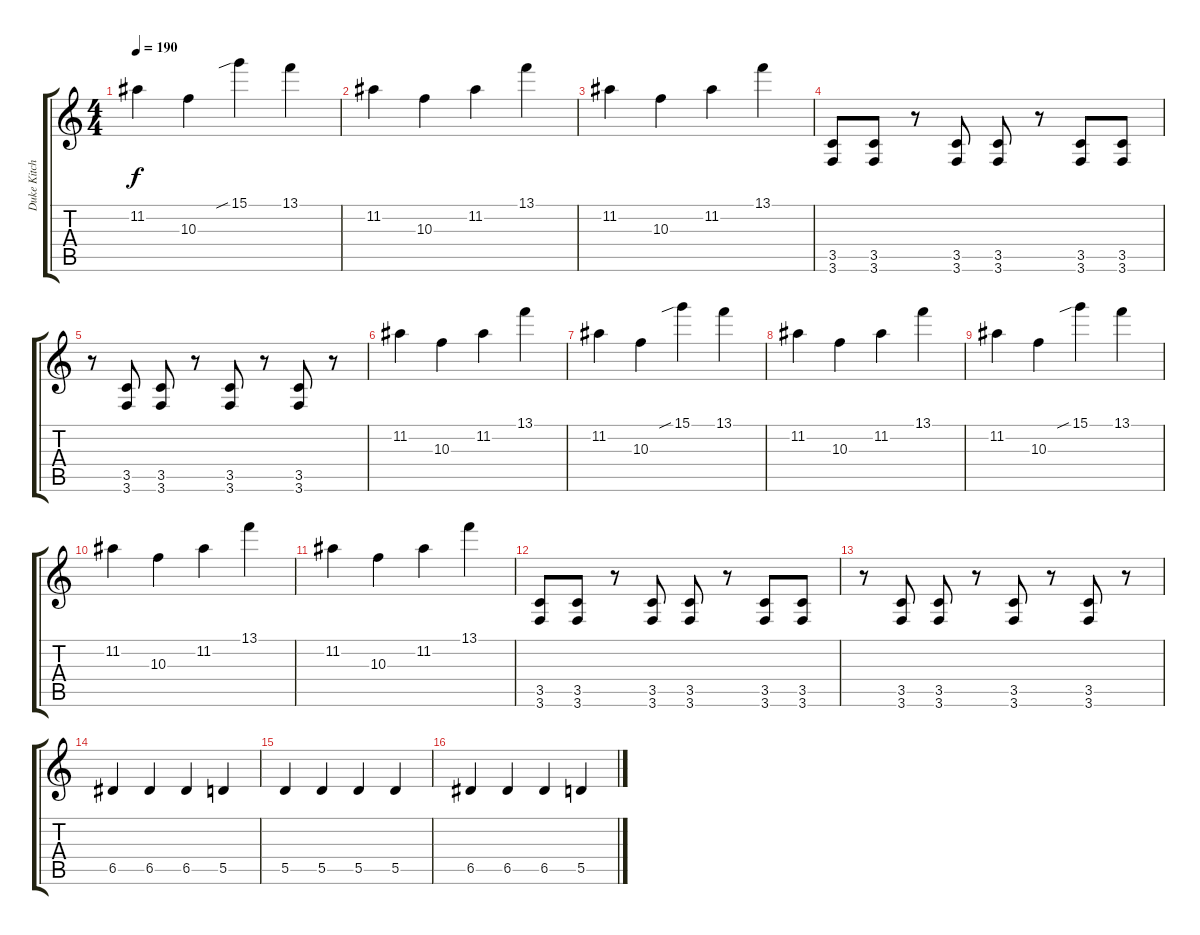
\track ("Duke Kitchens" "Duke Kitch") {instrument distortionguitar}
\staff {score tabs}
\tuning (E4 B3 G3 D3 A2 D2) {hide}
\ts (4 4)
\tempo 190
\clef g2
\ks c
11.2.4{dy f} 10.3.4 15.1{sib}.4 13.1.4 |
11.2.4 10.3.4 11.2.4 13.1.4 |
11.2.4 10.3.4 11.2.4 13.1.4 |
(3.5 3.6).8 (3.5 3.6).8 r.8 (3.5 3.6).8 (3.5 3.6).8 r.8 (3.5 3.6).8 (3.5 3.6).8 |
r.8 (3.5 3.6).8 (3.5 3.6).8 r.8 (3.5 3.6).8 r.8 (3.5 3.6).8 r.8 |
11.2.4 10.3.4 11.2.4 13.1.4 |
11.2.4 10.3.4 15.1{sib}.4 13.1.4 |
11.2.4 10.3.4 11.2.4 13.1.4 |
11.2.4 10.3.4 15.1{sib}.4 13.1.4 |
11.2.4 10.3.4 11.2.4 13.1.4 |
11.2.4 10.3.4 11.2.4 13.1.4 |
(3.5 3.6).8 (3.5 3.6).8 r.8 (3.5 3.6).8 (3.5 3.6).8 r.8 (3.5 3.6).8 (3.5 3.6).8 |
r.8 (3.5 3.6).8 (3.5 3.6).8 r.8 (3.5 3.6).8 r.8 (3.5 3.6).8 r.8 |
6.5.4 6.5.4 6.5.4 5.5.4 |
5.5.4 5.5.4 5.5.4 5.5.4 |
6.5.4 6.5.4 6.5.4 5.5.4
